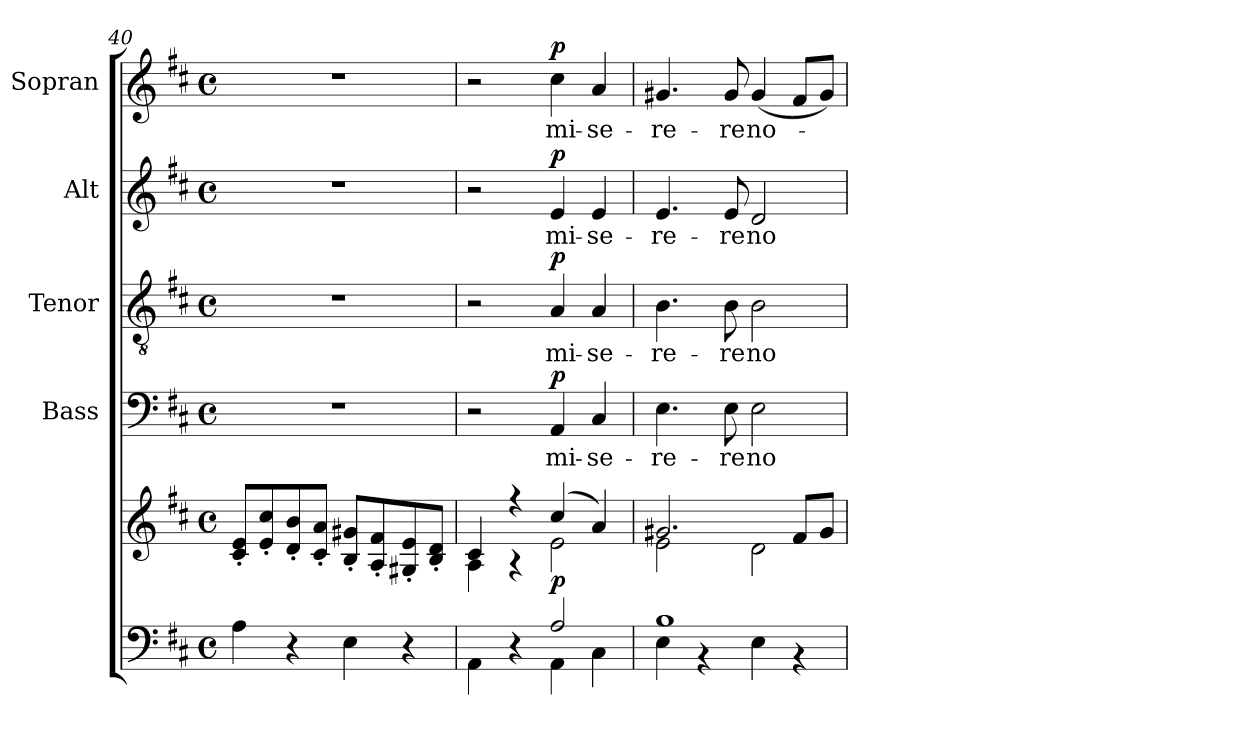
**kern	**kern	**dynam	**kern	**text	**dynam	**kern	**text	**dynam	**kern	**text	**dynam	**kern	**text	**dynam
*part5	*part5	*part5	*part4	*part4	*part4	*part3	*part3	*part3	*part2	*part2	*part2	*part1	*part1	*part1
*staff6	*staff5	*staff5/6	*staff4	*staff4	*staff4	*staff3	*staff3	*staff3	*staff2	*staff2	*staff2	*staff1	*staff1	*staff1
*	*	*	*I"Bass	*	*	*I"Tenor	*	*	*I"Alt	*	*	*I"Sopran	*	*
*	*	*	*I'B.	*	*	*I'T.	*	*	*I'A.	*	*	*I'S.	*	*
*clefF4	*clefG2	*	*clefF4	*	*	*clefGv2	*	*	*clefG2	*	*	*clefG2	*	*
*k[f#c#]	*k[f#c#]	*	*k[f#c#]	*	*	*k[f#c#]	*	*	*k[f#c#]	*	*	*k[f#c#]	*	*
*D:	*D:	*	*D:	*	*	*D:	*	*	*D:	*	*	*D:	*	*
*M4/4	*M4/4	*	*M4/4	*	*	*M4/4	*	*	*M4/4	*	*	*M4/4	*	*
*met(c)	*met(c)	*	*met(c)	*	*	*met(c)	*	*	*met(c)	*	*	*met(c)	*	*
=40	=40	=40	=40	=40	=40	=40	=40	=40	=40	=40	=40	=40	=40	=40
4A\	8c#/'< 8e/'<L	.	1r	.	.	1r	.	.	1r	.	.	1r	.	.
.	8e/'< 8cc#/'<	.	.	.	.	.	.	.	.	.	.	.	.	.
4r	8d/'< 8b/'<	.	.	.	.	.	.	.	.	.	.	.	.	.
.	8c#/'< 8a/'<J	.	.	.	.	.	.	.	.	.	.	.	.	.
4E\	8B/'< 8g#X/'<L	.	.	.	.	.	.	.	.	.	.	.	.	.
.	8A/'< 8f#/'<	.	.	.	.	.	.	.	.	.	.	.	.	.
4r	8G#X/'< 8e/'<	.	.	.	.	.	.	.	.	.	.	.	.	.
.	8B/'< 8d/'<J	.	.	.	.	.	.	.	.	.	.	.	.	.
=41	=41	=41	=41	=41	=41	=41	=41	=41	=41	=41	=41	=41	=41	=41
*^	*^	*	*	*	*	*	*	*	*	*	*	*	*	*
2ryy	4AA\	4c#/	4A\	.	2r	.	.	2r	.	.	2r	.	.	2r	.	.
.	4r	4r	4r	.	.	.	.	.	.	.	.	.	.	.	.	.
!	!	!	!	!LO:DY:b	!	!LO:LY:b	!LO:DY:a	!	!LO:LY:b	!LO:DY:a	!	!LO:LY:b	!LO:DY:a	!	!LO:LY:b	!LO:DY:a
2A/	4AA\	(4cc#/	2e\	p	4AA/	mi-	p	4A/	mi-	p	4e/	mi-	p	4cc#\	mi-	p
!	!	!	!	!	!	!LO:LY:b	!	!	!LO:LY:b	!	!	!LO:LY:b	!	!	!LO:LY:b	!
.	4C#\	4a/)	.	.	4C#/	-se-	.	4A/	-se-	.	4e/	-se-	.	4a/	-se-	.
=42	=42	=42	=42	=42	=42	=42	=42	=42	=42	=42	=42	=42	=42	=42	=42	=42
!	!	!	!	!	!	!LO:LY:b	!	!	!LO:LY:b	!	!	!LO:LY:b	!	!	!LO:LY:b	!
1B	4E\	2.g#X/	2e\	.	4.E\	-re-	.	4.B\	-re-	.	4.e/	-re-	.	4.g#X/	-re-	.
.	4r	.	.	.	.	.	.	.	.	.	.	.	.	.	.	.
!	!	!	!	!	!	!LO:LY:b	!	!	!LO:LY:b	!	!	!LO:LY:b	!	!	!LO:LY:b	!
.	.	.	.	.	8E\	-re	.	8B\	-re	.	8e/	-re	.	8g#/	-re	.
!	!	!	!	!	!	!LO:LY:b	!	!	!LO:LY:b	!	!	!LO:LY:b	!	!	!LO:LY:b	!
.	4E\	.	2d\	.	2E\	no-	.	2B\	no-	.	2d/	no-	.	(<4g#/	no-	.
.	4r	8f#/L	.	.	.	.	.	.	.	.	.	.	.	8f#/L	.	.
.	.	8g#/J	.	.	.	.	.	.	.	.	.	.	.	8g#/J)	.	.
*v	*v	*	*	*	*	*	*	*	*	*	*	*	*	*	*	*
*	*v	*v	*	*	*	*	*	*	*	*	*	*	*	*	*
=	=	=	=	=	=	=	=	=	=	=	=	=	=	=
*-	*-	*-	*-	*-	*-	*-	*-	*-	*-	*-	*-	*-	*-	*-
